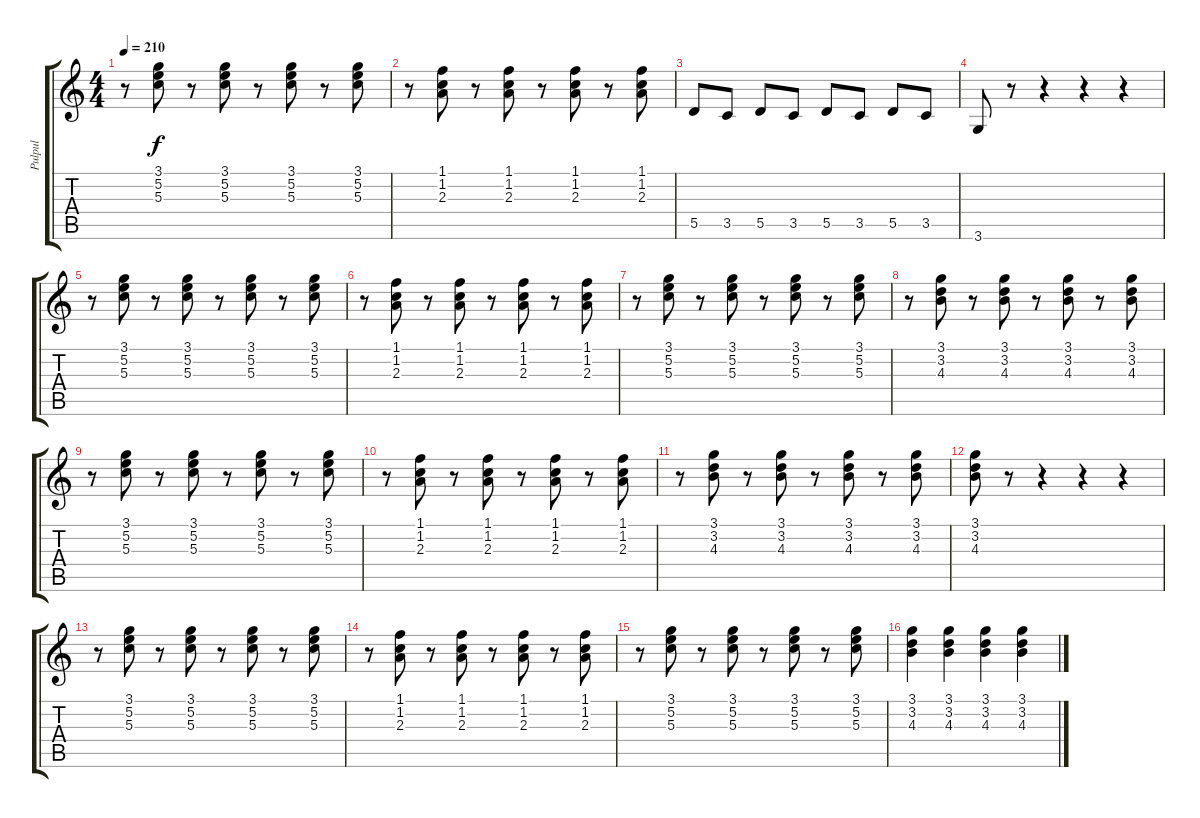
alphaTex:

\track ("Pulpul" "Pulpul") {instrument electricguitarjazz}
\staff {score tabs}
\tuning (E4 B3 G3 D3 A2 E2) {hide}
\ts (4 4)
\tempo 210
\clef g2
\ks c
r.8{dy f} (3.1 5.2 5.3).8 r.8 (3.1 5.2 5.3).8 r.8 (3.1 5.2 5.3).8 r.8 (3.1 5.2 5.3).8 |
r.8 (1.1 1.2 2.3).8 r.8 (1.1 1.2 2.3).8 r.8 (1.1 1.2 2.3).8 r.8 (1.1 1.2 2.3).8 |
5.5.8 3.5.8 5.5.8 3.5.8 5.5.8 3.5.8 5.5.8 3.5.8 |
3.6.8 r.8 r.4 r.4 r.4 |
r.8 (3.1 5.2 5.3).8 r.8 (3.1 5.2 5.3).8 r.8 (3.1 5.2 5.3).8 r.8 (3.1 5.2 5.3).8 |
r.8 (1.1 1.2 2.3).8 r.8 (1.1 1.2 2.3).8 r.8 (1.1 1.2 2.3).8 r.8 (1.1 1.2 2.3).8 |
r.8 (3.1 5.2 5.3).8 r.8 (3.1 5.2 5.3).8 r.8 (3.1 5.2 5.3).8 r.8 (3.1 5.2 5.3).8 |
r.8 (3.1 3.2 4.3).8 r.8 (3.1 3.2 4.3).8 r.8 (3.1 3.2 4.3).8 r.8 (3.1 3.2 4.3).8 |
r.8 (3.1 5.2 5.3).8 r.8 (3.1 5.2 5.3).8 r.8 (3.1 5.2 5.3).8 r.8 (3.1 5.2 5.3).8 |
r.8 (1.1 1.2 2.3).8 r.8 (1.1 1.2 2.3).8 r.8 (1.1 1.2 2.3).8 r.8 (1.1 1.2 2.3).8 |
r.8 (3.1 3.2 4.3).8 r.8 (3.1 3.2 4.3).8 r.8 (3.1 3.2 4.3).8 r.8 (3.1 3.2 4.3).8 |
(3.1 3.2 4.3).8 r.8 r.4 r.4 r.4 |
r.8 (3.1 5.2 5.3).8 r.8 (3.1 5.2 5.3).8 r.8 (3.1 5.2 5.3).8 r.8 (3.1 5.2 5.3).8 |
r.8 (1.1 1.2 2.3).8 r.8 (1.1 1.2 2.3).8 r.8 (1.1 1.2 2.3).8 r.8 (1.1 1.2 2.3).8 |
r.8 (3.1 5.2 5.3).8 r.8 (3.1 5.2 5.3).8 r.8 (3.1 5.2 5.3).8 r.8 (3.1 5.2 5.3).8 |
(3.1 3.2 4.3).4 (3.1 3.2 4.3).4 (3.1 3.2 4.3).4 (3.1 3.2 4.3).4
